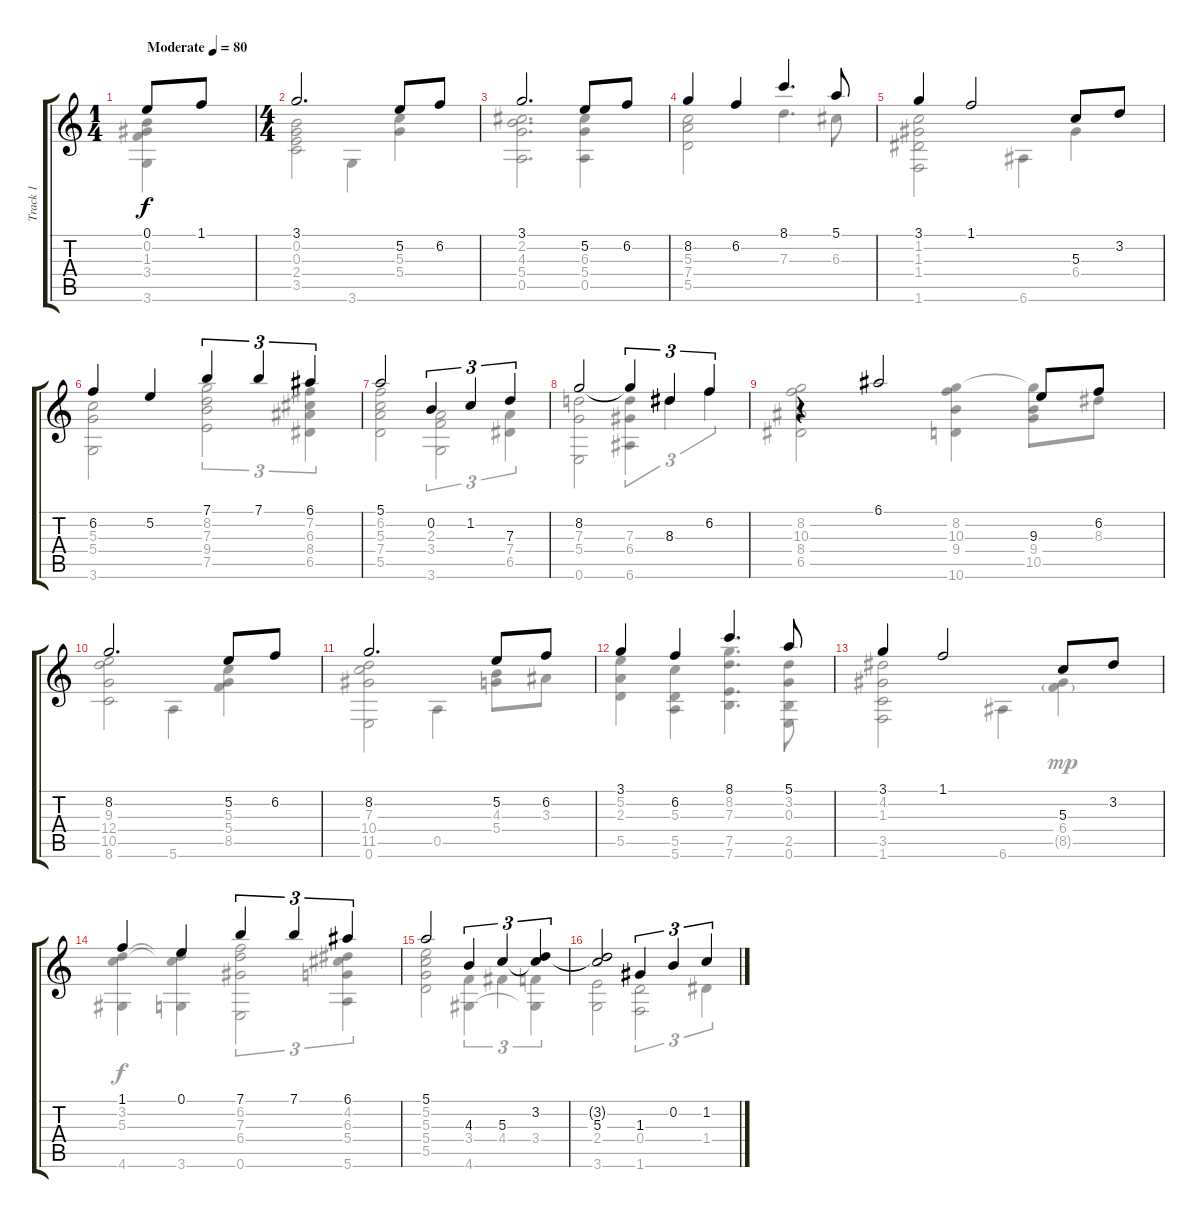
\track ("Track 1" "Track 1") {instrument electricguitarjazz}
\staff {score tabs}
\tuning (E4 B3 G3 D3 A2 E2) {hide}
\voice
\ts (1 4)
\tempo (80 "Moderate")
\clef g2
\ks c
0.1.8{dy f instrument electricguitarjazz} 1.1.8 |
\ts (4 4)
3.1.2{d} 5.2.8 6.2.8 |
3.1.2{d} 5.2.8 6.2.8 |
8.2.4 6.2.4 8.1.4{d} 5.1.8 |
3.1.4 1.1.2 5.3.8 3.2.8 |
6.2.4 5.2.4 7.1.4{tu (3 2)} 7.1.4{tu (3 2)} 6.1.4{tu (3 2)} |
5.1.2 0.2.4{tu (3 2)} 1.2.4{tu (3 2)} 7.3.4{tu (3 2)} |
8.2.2 8.2{t}.4{tu (3 2)} 8.3.4{tu (3 2)} 6.2.4{tu (3 2)} |
r.4 6.1.2 9.3.8 6.2.8 |
8.2.2{d} 5.2.8 6.2.8 |
8.2.2{d} 5.2.8 6.2.8 |
3.1.4 6.2.4 8.1.4{d} 5.1.8 |
3.1.4 1.1.2 5.3.8 3.2.8 |
1.1.4 0.1.4 7.1.4{tu (3 2)} 7.1.4{tu (3 2)} 6.1.4{tu (3 2)} |
5.1.2 4.3.4{tu (3 2)} 5.3.4{tu (3 2)} (3.2 5.3{t}).4{tu (3 2)} |
(3.2{t} 5.3).2 1.3.4{tu (3 2)} 0.2.4{tu (3 2)} 1.2.4{tu (3 2)}
\voice
\clef g2
\ottava regular
\simile none
\ks c
(0.2 1.3 3.4 3.6).4{dy f} |
(0.2 0.3 2.4 3.5).2 3.6.4 (5.3 5.4).4 |
(2.2 4.3 5.4 0.5).2{d} (6.3 5.4 0.5).4 |
(5.3 7.4 5.5).2 7.3.4{d} 6.3.8 |
(1.2 1.3 1.4 1.6).2 6.6.4 6.4.4 |
(5.3 5.4 3.6).2 (8.2 7.3 9.4 7.5).2{tu (3 2)} (7.2 6.3 8.4 6.5).4{tu (3 2)} |
(6.2 5.3 7.4 5.5).2 (2.3 3.4 3.6).2{tu (3 2)} (7.4 6.5).4{tu (3 2)} |
(7.3 5.4 0.6).2 (7.3 6.4 6.6).4{tu (3 2)} 8.3.4{tu (3 2)} 6.2.4{tu (3 2)} |
(8.2 10.3 8.4 6.5).2 (8.2 10.3 9.4 10.6).4 (8.2{t} 9.4 10.5).8 8.3.8 |
(9.3 12.4 10.5 8.6).2 5.6.4 (5.3 5.4 8.5).4 |
(7.3 10.4 11.5 0.6).2 0.5.4 (4.3 5.4).8 3.3.8 |
(5.2 2.3 5.5).4 (5.3 5.5 5.6).4 (8.2 7.3 7.5 7.6).4{d} (3.2 0.3 2.5 0.6).8 |
(4.2 1.3 3.5 1.6).2 6.6.4 (6.4 8.5{g}).4{dy mp} |
(3.2 5.3 4.6).4{dy f} (3.2{t} 5.3{t} 3.6).4 (6.2 7.3 6.4 0.6).2{tu (3 2)} (4.2 6.3 5.4 5.6).4{tu (3 2)} |
(5.2 5.3 5.4 5.5).2 (3.4 4.6).4{tu (3 2)} 4.4.4{tu (3 2)} (3.4 4.6{t}).4{tu (3 2)} |
(2.4 3.6).2 (0.4 1.6).2{tu (3 2)} 1.4.4{tu (3 2)}
